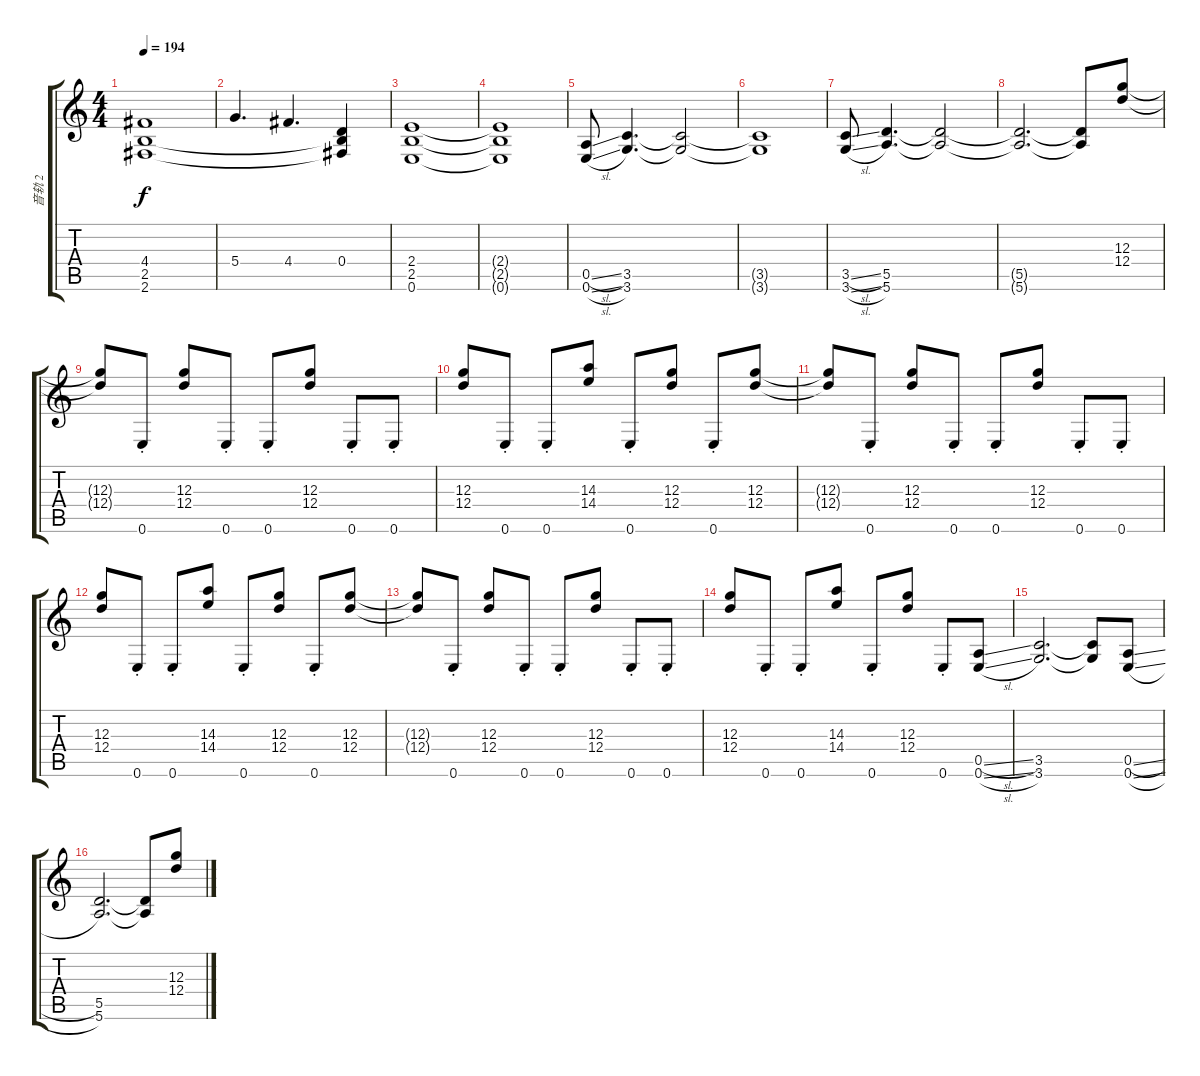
\track ("音轨 2" "音轨 2") {instrument overdrivenguitar}
\staff {score tabs}
\tuning (E4 B3 G3 D3 A2 E2) {hide}
\ts (4 4)
\tempo 194
\clef g2
\ks c
(4.4 2.5 2.6).1{dy f} |
5.4.4{d} 4.4.4{d} (0.4 2.5{t} 2.6{t}).4 |
(2.4 2.5 0.6).1 |
(2.4{t} 2.5{t} 0.6{t}).1 |
(0.5{sl} 0.6{sl}).8 (3.5 3.6).4{d} (3.5{t} 3.6{t}).2 |
(3.5{t} 3.6{t}).1 |
(3.5{sl} 3.6{sl}).8 (5.5 5.6).4{d} (5.5{t} 5.6{t}).2 |
(5.5{t} 5.6{t}).2{d} (5.5{t} 5.6{t}).8 (12.3 12.4).8 |
(12.3{t} 12.4{t}).8 0.6{st}.8 (12.3 12.4).8 0.6{st}.8 0.6{st}.8 (12.3 12.4).8 0.6{st}.8 0.6{st}.8 |
(12.3 12.4).8 0.6{st}.8 0.6{st}.8 (14.3 14.4).8 0.6{st}.8 (12.3 12.4).8 0.6{st}.8 (12.3 12.4).8 |
(12.3{t} 12.4{t}).8 0.6{st}.8 (12.3 12.4).8 0.6{st}.8 0.6{st}.8 (12.3 12.4).8 0.6{st}.8 0.6{st}.8 |
(12.3 12.4).8 0.6{st}.8 0.6{st}.8 (14.3 14.4).8 0.6{st}.8 (12.3 12.4).8 0.6{st}.8 (12.3 12.4).8 |
(12.3{t} 12.4{t}).8 0.6{st}.8 (12.3 12.4).8 0.6{st}.8 0.6{st}.8 (12.3 12.4).8 0.6{st}.8 0.6{st}.8 |
(12.3 12.4).8 0.6{st}.8 0.6{st}.8 (14.3 14.4).8 0.6{st}.8 (12.3 12.4).8 0.6{st}.8 (0.5{sl} 0.6{sl}).8 |
(3.5 3.6).2{d} (3.5{t} 3.6{t}).8 (0.5{sl} 0.6{sl}).8 |
(5.5 5.6).2{d} (5.5{t} 5.6{t}).8 (12.3 12.4).8
